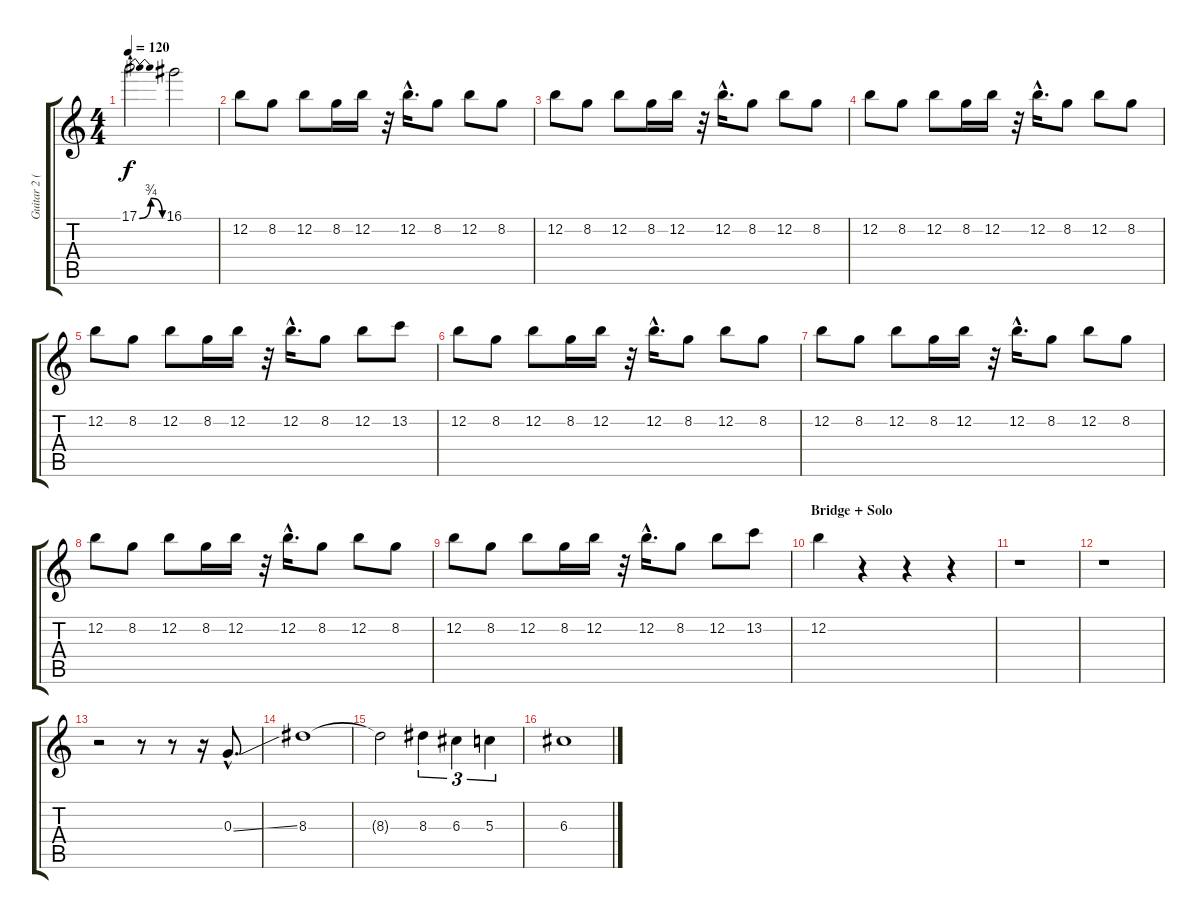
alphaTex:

\track ("Guitar 2 (distorted)" "Guitar 2 (") {instrument overdrivenguitar}
\staff {score tabs}
\tuning (E4 B3 G3 D3 A2 E2) {hide}
\ts (4 4)
\tempo 120
\clef g2
\ks c
17.1{be (bendrelease 0 0 30 3 30 3 60 0)}.2{dy f} 16.1.2 |
12.2.8 8.2.8 12.2.8 8.2.16 12.2.16 r.32 12.2{hac}.16{d} 8.2.8 12.2.8 8.2.8 |
12.2.8 8.2.8 12.2.8 8.2.16 12.2.16 r.32 12.2{hac}.16{d} 8.2.8 12.2.8 8.2.8 |
12.2.8 8.2.8 12.2.8 8.2.16 12.2.16 r.32 12.2{hac}.16{d} 8.2.8 12.2.8 8.2.8 |
12.2.8 8.2.8 12.2.8 8.2.16 12.2.16 r.32 12.2{hac}.16{d} 8.2.8 12.2.8 13.2.8 |
12.2.8 8.2.8 12.2.8 8.2.16 12.2.16 r.32 12.2{hac}.16{d} 8.2.8 12.2.8 8.2.8 |
12.2.8 8.2.8 12.2.8 8.2.16 12.2.16 r.32 12.2{hac}.16{d} 8.2.8 12.2.8 8.2.8 |
12.2.8 8.2.8 12.2.8 8.2.16 12.2.16 r.32 12.2{hac}.16{d} 8.2.8 12.2.8 8.2.8 |
12.2.8 8.2.8 12.2.8 8.2.16 12.2.16 r.32 12.2{hac}.16{d} 8.2.8 12.2.8 13.2.8 |
\section ("" "Bridge + Solo")
12.2.4 r.4 r.4 r.4 |
r.1 |
r.1 |
r.2 r.8 r.8 r.16 0.3{ss hac}.8{d} |
8.3.1 |
8.3{t}.2 8.3.4{tu (3 2)} 6.3.4{tu (3 2)} 5.3.4{tu (3 2)} |
6.3.1
